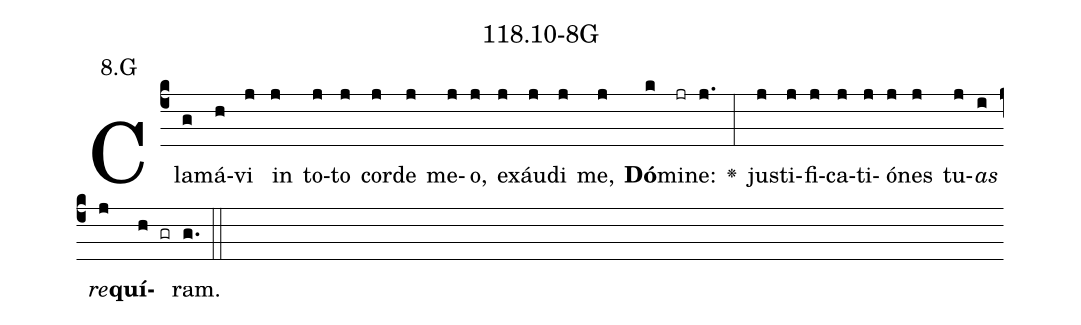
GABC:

name: 118.10-8G;
annotation: 8.G;
%%
(c4)Cla(g)má(h)vi(j) in(j) to(j)to(j) cor(j)de(j) me(j)o,(j) ex(j)áu(j)di(j) me,(j) <b>Dó</b>(k)mi(jr)ne:(j.) <v>\greheightstar</v>(:) jus(j)ti(j)fi(j)ca(j)ti(j)ó(j)nes(j) tu(j)<i>as</i>(i) <i>re</i>(j)<b>quí</b>(h gr)ram.(g.) (::)


%E(j) u(j) o(i) u(j) a(h) e.(g.) (::)
